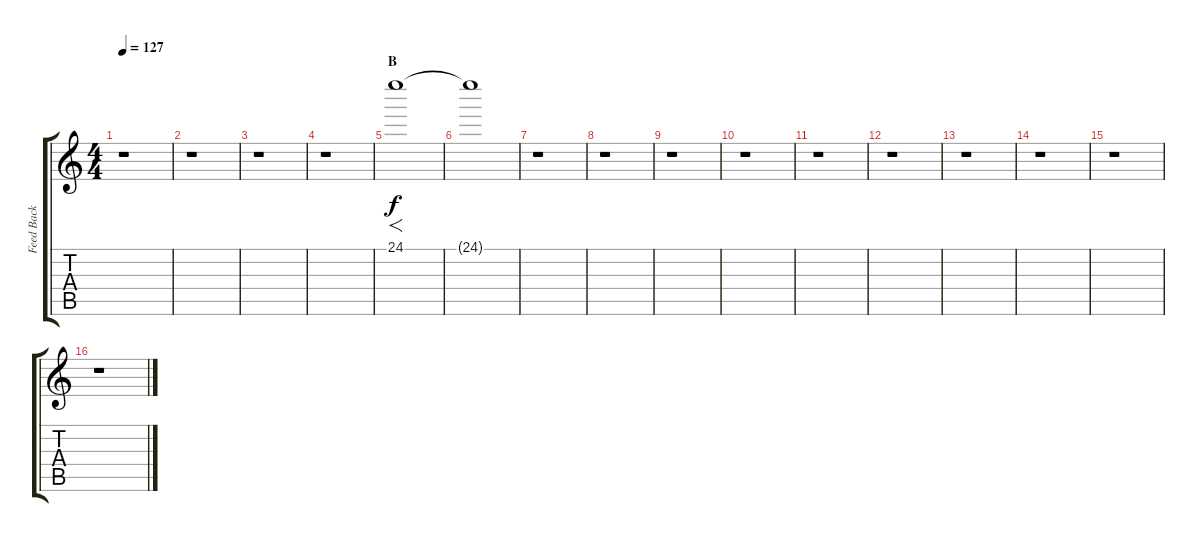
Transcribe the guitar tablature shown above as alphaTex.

\track ("Feed Back" "Feed Back") {instrument distortionguitar}
\staff {score tabs}
\tuning (E4 B3 G3 D3 A2 E2) {hide}
\ts (4 4)
\tempo 127
\clef g2
\ks c
r.1{dy f} |
r.1 |
r.1 |
r.1 |
\section ("" "B")
24.1.1{f} |
24.1{t}.1{volume 5} |
r.1{volume 15} |
r.1 |
r.1 |
r.1 |
r.1 |
r.1 |
r.1 |
r.1 |
r.1 |
r.1
